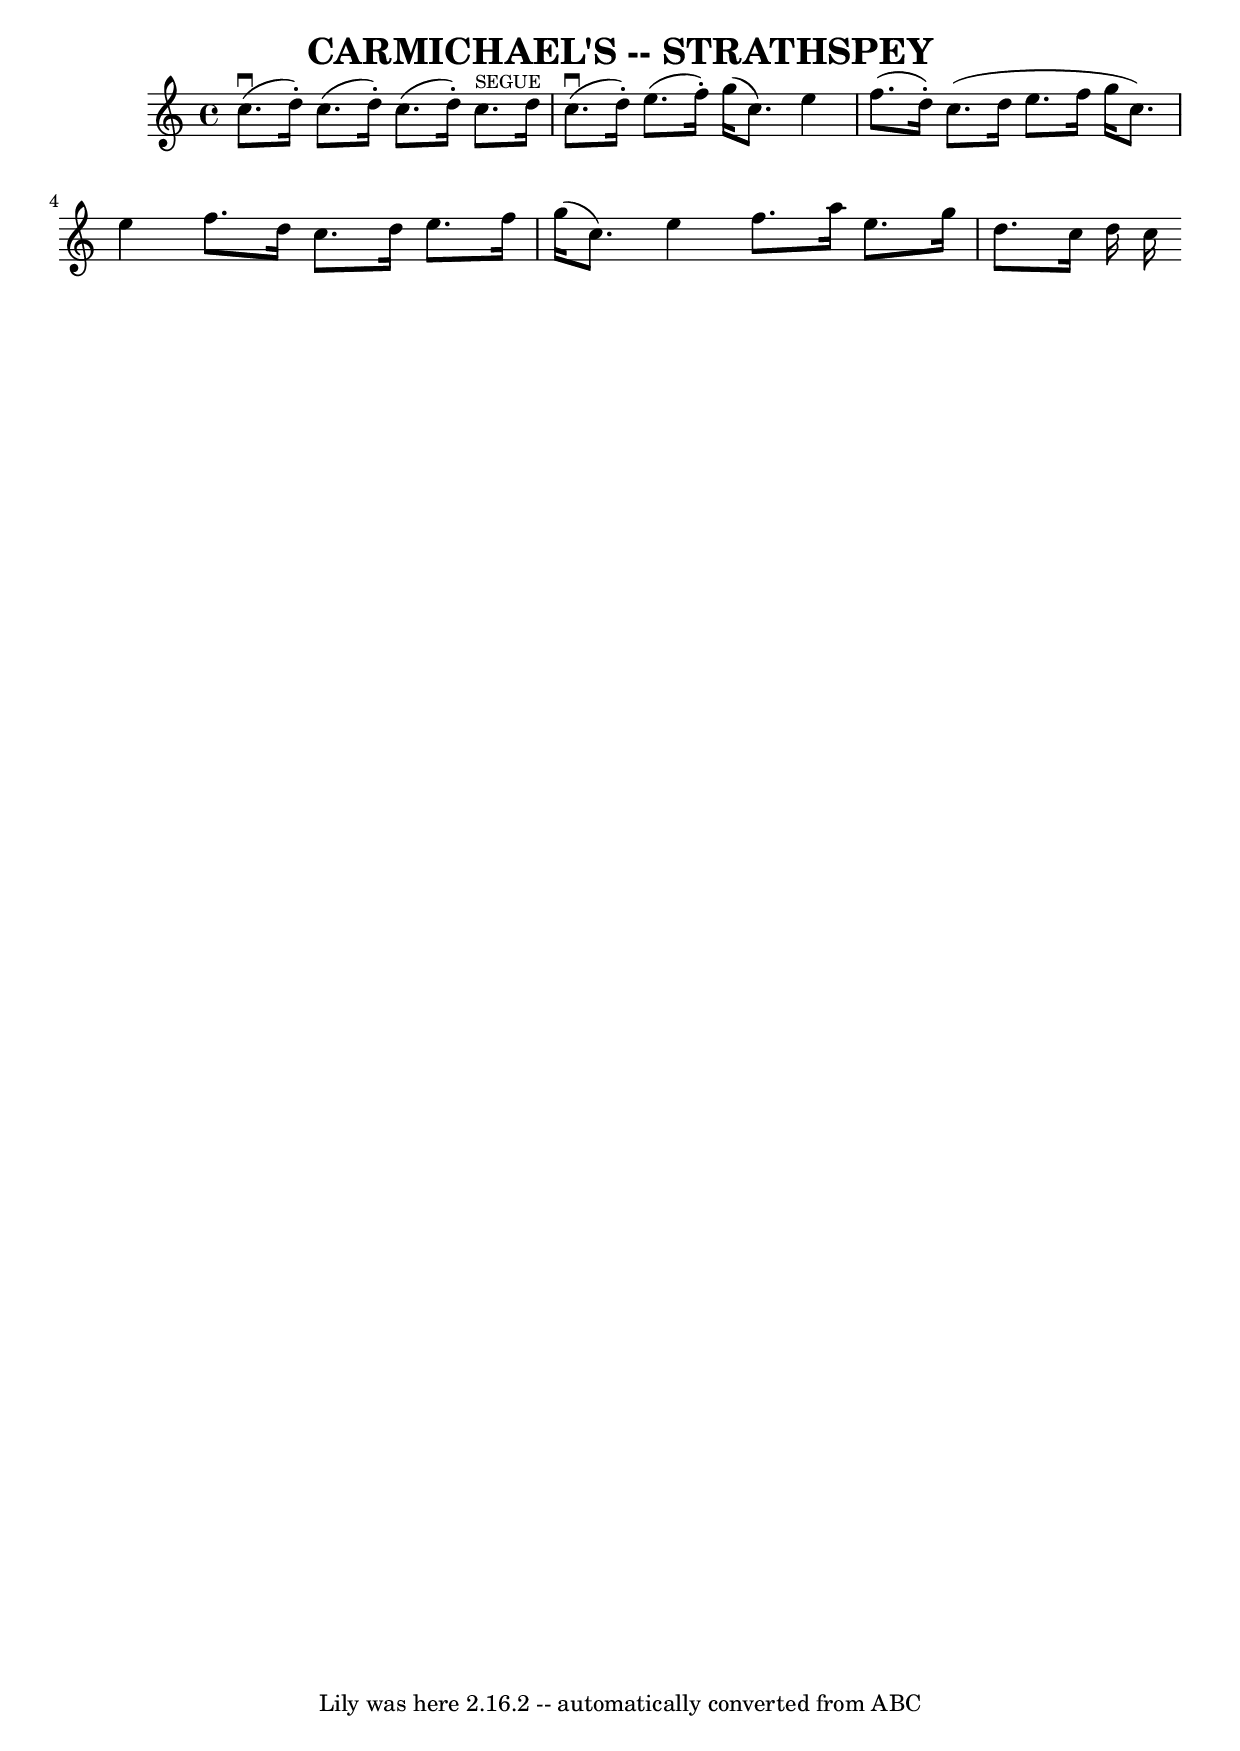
\version "2.16.2"
\include "Mammoth.ily"
\header {
  %% book = "Ryan's Mammoth Collection of Fiddle Tunes"
  crossRefNumber = "1"
  footnotes = ""
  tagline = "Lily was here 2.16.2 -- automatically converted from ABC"
  title = "CARMICHAEL'S -- STRATHSPEY"

}
voicedefault =  {


  \override Staff.TimeSignature #'style = #'C
  \time 4/4 % %slurgraces 1
  
  \key c \major
 c''8. (^\downbow d''16 -.) c''8. ((d''16 -.)  
  c''8. ((d''16 -.) c''8.^\segue d''16 c''8. 
  (^\downbow d''16 -.) e''8. (f''16 -.) g''16 (c''8.) e''4   
  |
  f''8. (d''16 -.) c''8. (d''16 e''8. f''16    
  g''16 (c''8.) e''4    |
  f''8. d''16 c''8. d''16    
  e''8. f''16 g''16 (c''8.) e''4    |
  f''8. a''16    
  e''8. g''16 d''8. c''16 d''16 (c''16 (

}

\score{
  <<

    \context Staff="default"
    {
      \voicedefault 
      
    }

  >>
  \layout {
    
  }
  \midi {
  }

}
